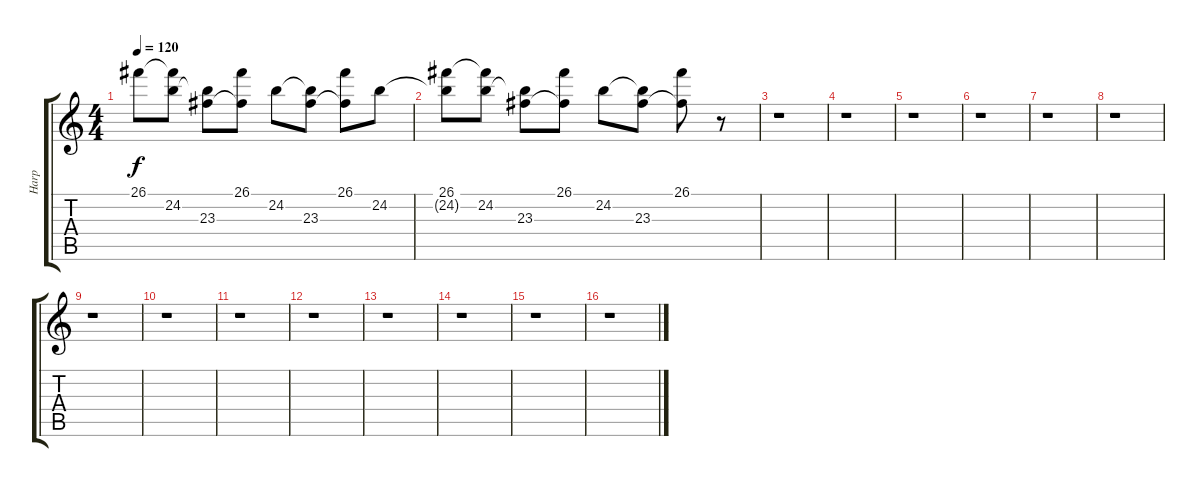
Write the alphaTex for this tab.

\track ("Harp" "Harp") {instrument orchestralharp}
\staff {score tabs}
\tuning (E4 B3 G3 D3 A2 E2) {hide}
\ts (4 4)
\tempo 120
\clef g2
\ks c
26.1.8{dy f} (26.1{t} 24.2).8 (24.2{t} 23.3).8 (26.1 23.3{t}).8 24.2.8 (24.2{t} 23.3).8 (26.1 23.3{t}).8 24.2.8 |
(26.1 24.2{t}).8 (26.1{t} 24.2).8 (24.2{t} 23.3).8 (26.1 23.3{t}).8 24.2.8 (24.2{t} 23.3).8 (26.1 23.3{t}).8 r.8 |
r.1 |
r.1 |
r.1 |
r.1 |
r.1 |
r.1 |
r.1 |
r.1 |
r.1 |
r.1 |
r.1 |
r.1 |
r.1 |
r.1
